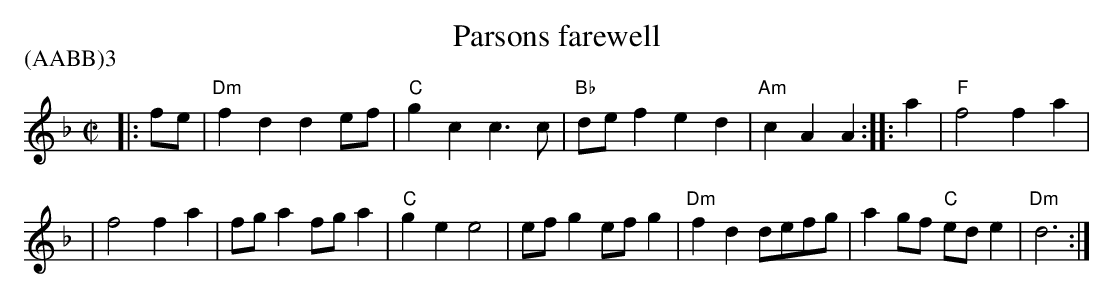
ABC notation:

X:1
T: Parsons farewell
M: C|
L: 1/8
P: (AABB)3
K: Dm
|: fe | "Dm"f2d2 d2ef | "C"g2c2 c3c | "Bb"def2 e2 d2 | "Am"c2 A2 A2 :: a2 | "F"f4 f2a2 |
| f4 f2a2 | fga2 fga2 | "C"g2e2 e4 | efg2 efg2 | "Dm"f2d2 defg | a2gf "C"ede2 | "Dm"d6 :|
